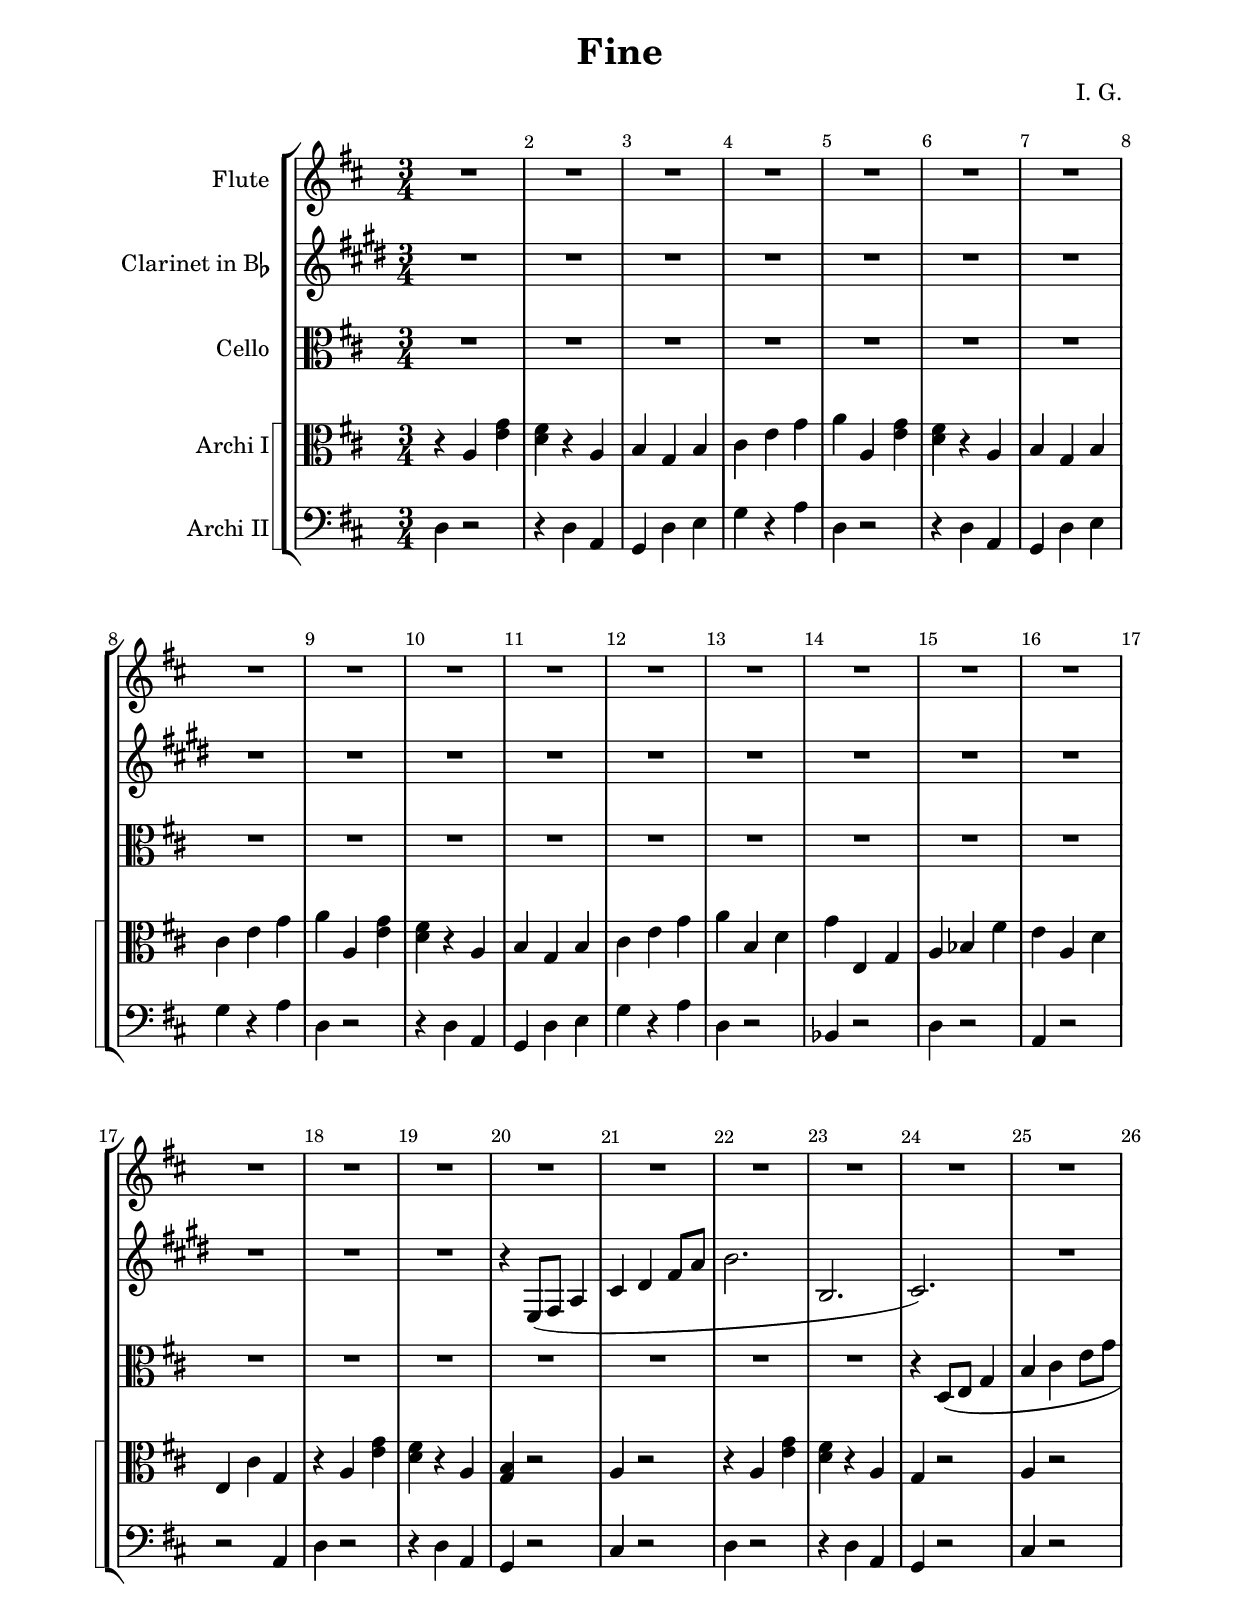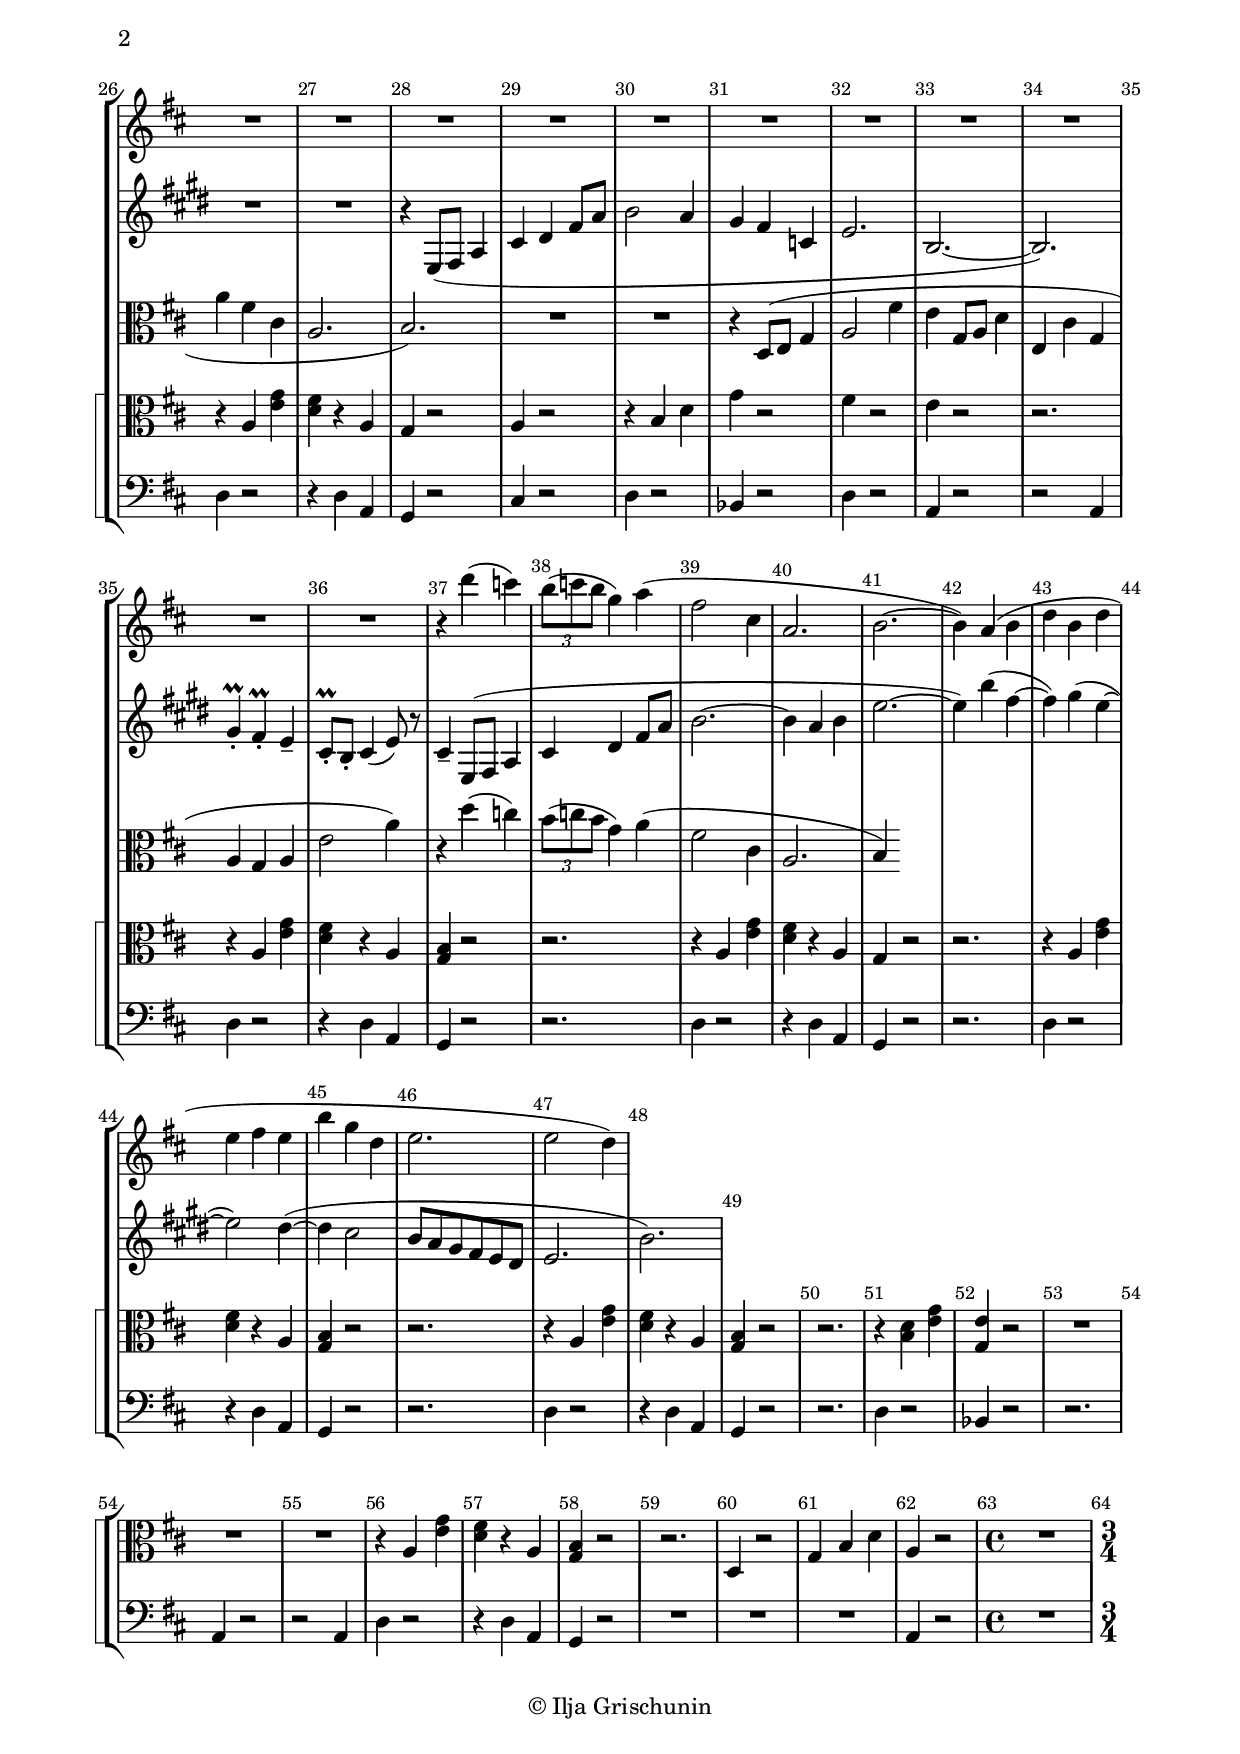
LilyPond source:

\version "2.19.15"
%\version "2.18.0"

\language "deutsch"

\header {
  title = "Fine"
  %meter = "Von Langsam bis Rasch"
  composer = "I. G."
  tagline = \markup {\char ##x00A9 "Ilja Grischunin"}
}

%#(set-global-staff-size 16)
\paper {
  indent = 3.0\cm  % space for instrumentName
  %short-indent = 1.5\cm  % space for shortInstrumentName
  top-system-spacing.basic-distance = #25
  top-markup-spacing.basic-distance = #8
  markup-system-spacing.basic-distance = #26
  system-system-spacing.basic-distance = #20
  last-bottom-spacing.basic-distance = #25
  left-margin = 20
  right-margin = 20
  %two-sided = ##t
  %inner-margin = 20
  %outer-margin = 15
}


\layout {
  \context {
    \Score
    %\remove "Bar_number_engraver"
  }
  \override Staff.InstrumentName.self-alignment-X = #RIGHT
}

\version "2.19.15"

\language "deutsch"

fluteMusic = \relative {
  \override Score.BarNumber.break-visibility = ##(#t #t #t)
  \key d \major
  \time 3/4
  \override MultiMeasureRest.expand-limit = #2
  \set Score.skipBars = ##t
  R2.*36
  r4 d'''( c) \tuplet 3/2 {h8( c h} g4) a( fis2 cis4 a2. h~
  h4) a( h d h d e fis e h' g d e2. e2 d4)
}

\version "2.19.15"

\language "deutsch"

clarinetMusic = \relative {
  \override Score.BarNumber.break-visibility = ##(#t #t #t)
  \key d \major
  \time 3/4
  \override MultiMeasureRest.expand-limit = #2
  \set Score.skipBars = ##t
  R2.*19
  r4 d8_( e g4 h cis e8 g a2. a, h)
  R2.*3
  r4 d,8_( e g4 h cis e8 g a2 g4 fis e b d2. a~ a)
  fis'4-.\prall e-.\prall d-- h8-.\prall a-. h4( d8) r
  h4-- d,8( e g4 h cis e8 g a2.~ a4 g a d2.~ d4) a'( e~
  e) fis( d~ d2) cis4~( cis h2 a8 g fis e d cis d2. a')
}

\version "2.19.15"

\language "deutsch"

celloMusic = \relative {
  \override Score.BarNumber.break-visibility = ##(#t #t #t)
  %\clef bass
  \clef alto
  \key d \major
  \time 3/4
  \override MultiMeasureRest.expand-limit = #2
  \set Score.skipBars = ##t
  R2.*23
  r4 d8_( e g4 h cis e8 g a4 fis cis a2. h)
  R2.*2
  r4 d,8( e g4 a2 fis'4 e g,8 a d4 e, cis' g a g a e'2 a4)
  r4 d( c) \tuplet 3/2 {h8( c h} g4) a( fis2 cis4 a2.
  h4)
}

\version "2.19.15"

\language "deutsch"

archiIMusic = \relative {
  \override Score.BarNumber.break-visibility = ##(#t #t #t)
  \clef alto
  \key d \major
  \time 3/4
  \override MultiMeasureRest.expand-limit = #2
  \set Score.skipBars = ##t
  r4 a <e' g><d fis> r a h g h cis e g
  \repeat unfold 2 {a4 a, <e' g><d fis> r a h g h cis e g}
  a4 h, d g e, g a b fis' e a, d e, cis' g
  r4 a <e' g><d fis> r a <g h> r2 a4 r2
  \repeat unfold 2 {r4 a <e' g><d fis> r a g r2 a4 r2}
  r4 h d g r2 fis4 r2 e4 r2 r2.
  r4 a, <e' g><d fis> r a <g h> r2 r2.
  r4 a <e' g><d fis> r a g r2 r2.
  \repeat unfold 2 {r4 a <e' g><d fis> r a <g h> r2 r2.}
  r4 <h d><e g><g, e'> r2 R2.*3
  r4 a <e' g><d fis> r a <g h> r2 r2.
  d4 r2 g4 h d a r2
  \time 4/4
  R1
  \time 3/4
}

archiIIMusic = \relative {
  \override Score.BarNumber.break-visibility = ##(#t #t #t)
  \clef bass
  \key d \major
  \time 3/4
  \override MultiMeasureRest.expand-limit = #2
  \set Score.skipBars = ##t
  \repeat unfold 3 {d4 r2 r4 d a g d' e g r a}
  d,4 r2 b4 r2 d4 r2 a4 r2 r a4
  \repeat unfold 3 {d4 r2 r4 d a g r2 cis4 r2}
  d4 r2 b4 r2 d4 r2 a4 r2 r a4
  \repeat unfold 4 {d4 r2 r4 d a g r2 r2.}
  d'4 r2 b4 r2 r2. a4 r2 r a4
  d4 r2 r4 d a g r2 R2.*3 a4 r2
  \time 4/4
  R1
  \time 3/4
}


\score {
  <<
    \new StaffGroup
    <<
      \new Staff = "Staff_flute" {
        \set Staff.instrumentName = #"Flute"
        % shortInstrumentName, midiInstrument, etc.
        % may be set here as well
        \fluteMusic
      }
      \new Staff = "Staff_clarinet" {
        \set Staff.instrumentName =
        \markup { \concat { "Clarinet in B" \flat } }
        % Declare that written Middle C in the music
        %  to follow sounds a concert B flat, for
        %  output using sounded pitches such as MIDI.
        \transposition b
        % Print music for a B-flat clarinet
        \transpose b c' \clarinetMusic
      }
      \new Staff = "Staff_cello" {
        \set Staff.instrumentName = #"Cello"
        \celloMusic
      }
      \new GrandStaff = "GrandStaff_violins" \with {
        systemStartDelimiter = #'SystemStartSquare
      }
      <<
        \new Staff = "Staff_violinI" {
          \set Staff.instrumentName = #"Archi I"
          \archiIMusic
        }
        \new Staff = "Staff_violinII" {
          \set Staff.instrumentName = #"Archi II"
          \archiIIMusic
        }
      >>
    >>
  >>
}